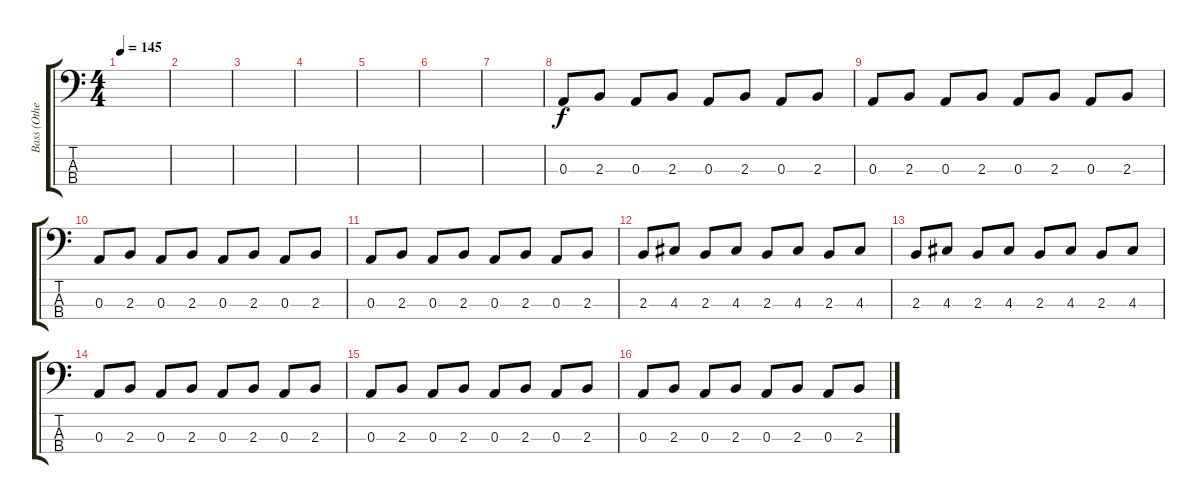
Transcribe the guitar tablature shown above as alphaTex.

\track ("Bass (Other)" "Bass (Othe") {instrument electricbasspick bank 255}
\staff {score tabs}
\tuning (G2 D2 A1 E1) {hide}
\ts (4 4)
\tempo 145
\clef f4
\ks c
|
|
|
|
|
|
|
0.3.8 2.3.8 0.3.8 2.3.8 0.3.8 2.3.8 0.3.8 2.3.8 |
0.3.8 2.3.8 0.3.8 2.3.8 0.3.8 2.3.8 0.3.8 2.3.8 |
0.3.8 2.3.8 0.3.8 2.3.8 0.3.8 2.3.8 0.3.8 2.3.8 |
0.3.8 2.3.8 0.3.8 2.3.8 0.3.8 2.3.8 0.3.8 2.3.8 |
2.3.8 4.3.8 2.3.8 4.3.8 2.3.8 4.3.8 2.3.8 4.3.8 |
2.3.8 4.3.8 2.3.8 4.3.8 2.3.8 4.3.8 2.3.8 4.3.8 |
0.3.8 2.3.8 0.3.8 2.3.8 0.3.8 2.3.8 0.3.8 2.3.8 |
0.3.8 2.3.8 0.3.8 2.3.8 0.3.8 2.3.8 0.3.8 2.3.8 |
0.3.8 2.3.8 0.3.8 2.3.8 0.3.8 2.3.8 0.3.8 2.3.8
